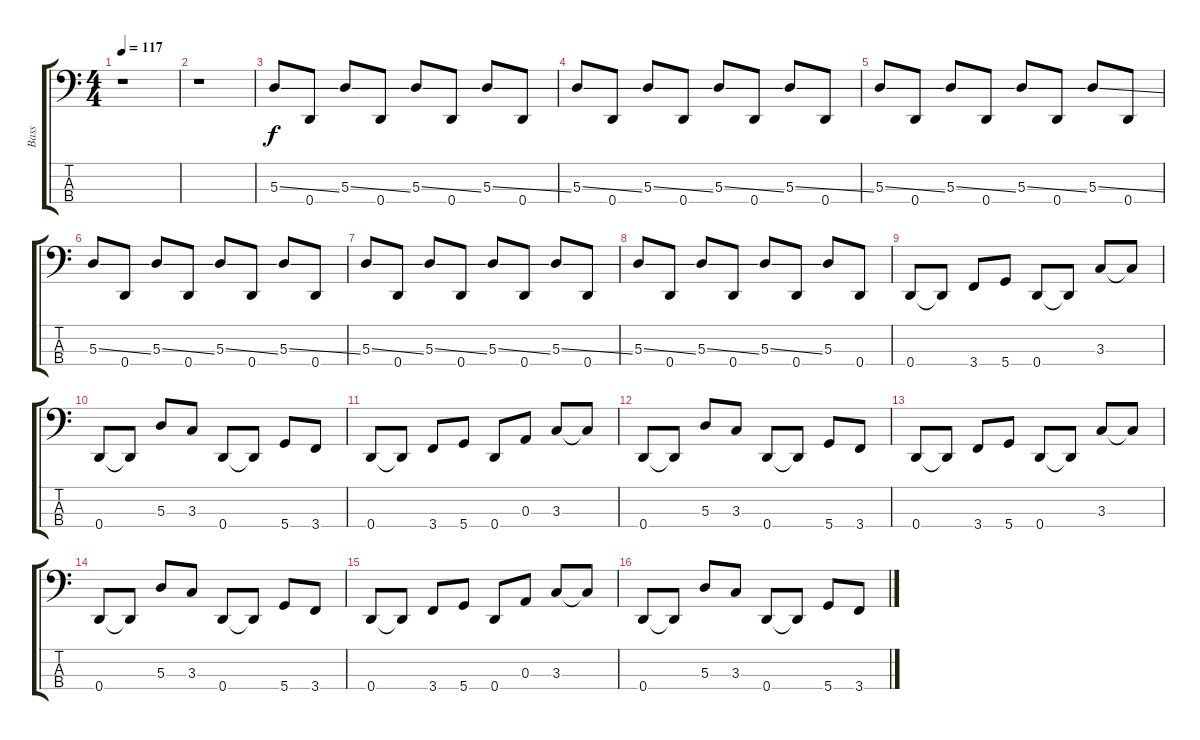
\track ("Bass" "Bass") {instrument electricbassfinger}
\staff {score tabs}
\tuning (G2 D2 A1 D1) {hide}
\ts (4 4)
\tempo 117
\clef f4
\ks c
r.1{dy f instrument electricbassfinger} |
r.1 |
5.3{ss}.8 0.4.8 5.3{ss}.8 0.4.8 5.3{ss}.8 0.4.8 5.3{ss}.8 0.4.8 |
5.3{ss}.8 0.4.8 5.3{ss}.8 0.4.8 5.3{ss}.8 0.4.8 5.3{ss}.8 0.4.8 |
5.3{ss}.8 0.4.8 5.3{ss}.8 0.4.8 5.3{ss}.8 0.4.8 5.3{ss}.8 0.4.8 |
5.3{ss}.8 0.4.8 5.3{ss}.8 0.4.8 5.3{ss}.8 0.4.8 5.3{ss}.8 0.4.8 |
5.3{ss}.8 0.4.8 5.3{ss}.8 0.4.8 5.3{ss}.8 0.4.8 5.3{ss}.8 0.4.8 |
5.3{ss}.8 0.4.8 5.3{ss}.8 0.4.8 5.3{ss}.8 0.4.8 5.3.8 0.4.8 |
0.4.8 0.4{t}.8 3.4.8 5.4.8 0.4.8 0.4{t}.8 3.3.8 3.3{t}.8 |
0.4.8 0.4{t}.8 5.3.8 3.3.8 0.4.8 0.4{t}.8 5.4.8 3.4.8 |
0.4.8 0.4{t}.8 3.4.8 5.4.8 0.4.8 0.3.8 3.3.8 3.3{t}.8 |
0.4.8 0.4{t}.8 5.3.8 3.3.8 0.4.8 0.4{t}.8 5.4.8 3.4.8 |
0.4.8 0.4{t}.8 3.4.8 5.4.8 0.4.8 0.4{t}.8 3.3.8 3.3{t}.8 |
0.4.8 0.4{t}.8 5.3.8 3.3.8 0.4.8 0.4{t}.8 5.4.8 3.4.8 |
0.4.8 0.4{t}.8 3.4.8 5.4.8 0.4.8 0.3.8 3.3.8 3.3{t}.8 |
0.4.8 0.4{t}.8 5.3.8 3.3.8 0.4.8 0.4{t}.8 5.4.8 3.4.8
